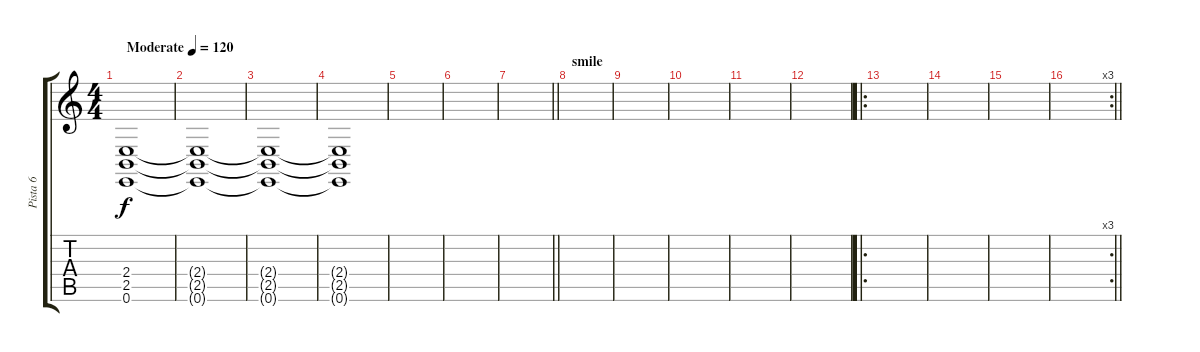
\track ("Pista 6" "Pista 6") {instrument stringensemble2}
\staff {score tabs}
\tuning (E4 B3 G3 D3 A2 E2) {hide}
\ts (4 4)
\tempo (120 "Moderate")
\clef g2
\ks c
(2.4 2.5 0.6).1{dy f volume 16 instrument stringensemble2} |
(2.4{t} 2.5{t} 0.6{t}).1 |
(2.4{t} 2.5{t} 0.6{t}).1 |
(2.4{t} 2.5{t} 0.6{t}).1 |
|
|
\barLineRight lightlight
|
\section ("" "smile")
|
|
|
|
|
\ro
|
|
|
\rc 3
\barLineRight lightlight
